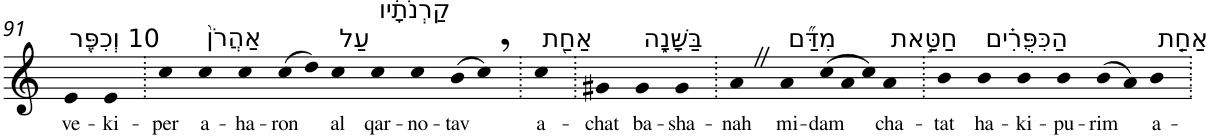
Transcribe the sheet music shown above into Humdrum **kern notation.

**kern	**text
*part1	*part1
*staff1	*staff1
*I"Piano	*
*I'Pno	*
!!LO:PB:g=z
*clefG2	*
*k[]	*
=91	=91
!LO:TX:a:t=10 וְכִפֶּ֤ר	!
!	!LO:LY:b
4e	ve-
!	!LO:LY:b
4e	-ki-
=92.	=92.
!	!LO:LY:b
4cc	-per
!LO:TX:a:t=אַהֲרֹן֙	!
!	!LO:LY:b
4cc	a-
!	!LO:LY:b
4cc	-ha-
!	!LO:LY:b
(8cc	-ron
8dd)	.
!LO:TX:a:t=עַל	!
!	!LO:LY:b
4cc	al
!LO:TX:a:t=קַרְנֹתָ֔יו	!
!	!LO:LY:b
4cc	qar-
!	!LO:LY:b
4cc	-no-
!	!LO:LY:b
(8b	-tav
8cc,)	.
=93.	=93.
!LO:TX:a:t=אַחַ֖ת	!
!	!LO:LY:b
4cc	a-
=94.	=94.
!	!LO:LY:b
4g#X	-chat
!LO:TX:a:t=בַּשָּׁנָ֑ה	!
!	!LO:LY:b
4g#	ba-
!	!LO:LY:b
4g#	-sha-
=95.	=95.
!	!LO:LY:b
4aZ	-nah
!LO:TX:a:t=מִדַּ֞ם	!
!	!LO:LY:b
4a	mi-
*Xtuplet	*
!	!LO:LY:b
(12cc	-dam
12a	.
12cc)	.
!LO:TX:a:t=חַטַּ֣את	!
!	!LO:LY:b
4a	cha-
=96.	=96.
!	!LO:LY:b
4b	-tat
!LO:TX:a:t=הַכִּפֻּרִ֗ים	!
!	!LO:LY:b
4b	ha-
!	!LO:LY:b
4b	-ki-
!	!LO:LY:b
4b	-pu-
!	!LO:LY:b
(8b	-rim
8a)	.
!LO:TX:a:t=אַחַ֤ת	!
!	!LO:LY:b
4b	a-
=.	=.
*-	*-
